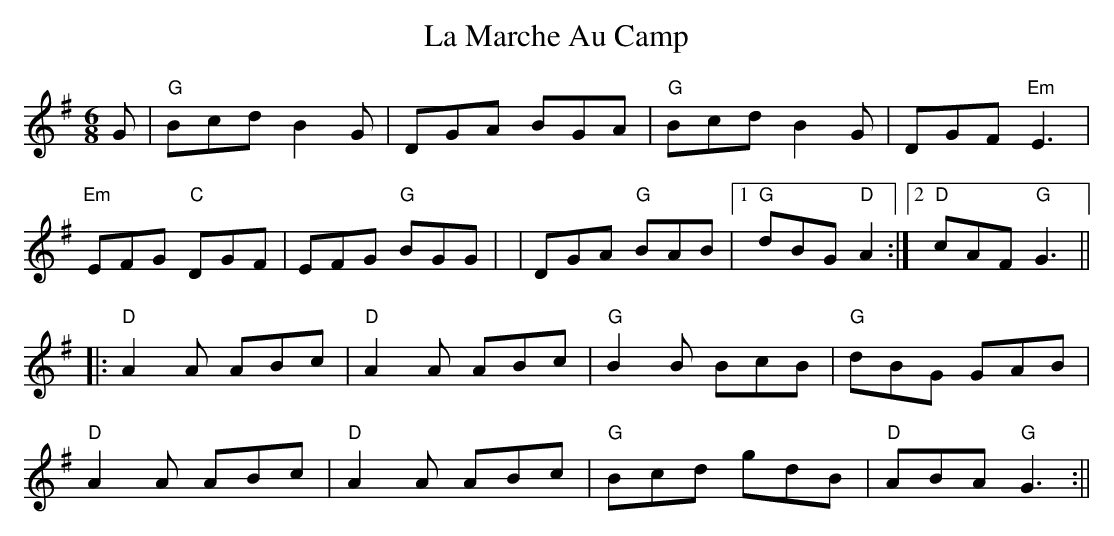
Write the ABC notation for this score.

X:1
T:Marche Au Camp, La
M:6/8
K:G
G| "G"Bcd B2G | DGA BGA | "G" Bcd B2G | DGF "Em"E3 |
"Em"EFG "C"DGF | EFG "G"BGG | | DGA "G"BAB  |1"G"dBG "D"A2:|2 "D"cAF "G"G3||
|:"D"A2A ABc | "D"A2A ABc |"G" B2B BcB | "G"dBG GAB |
"D"A2A ABc | "D"A2A ABc | "G"Bcd gdB | "D"ABA "G"G3:||
